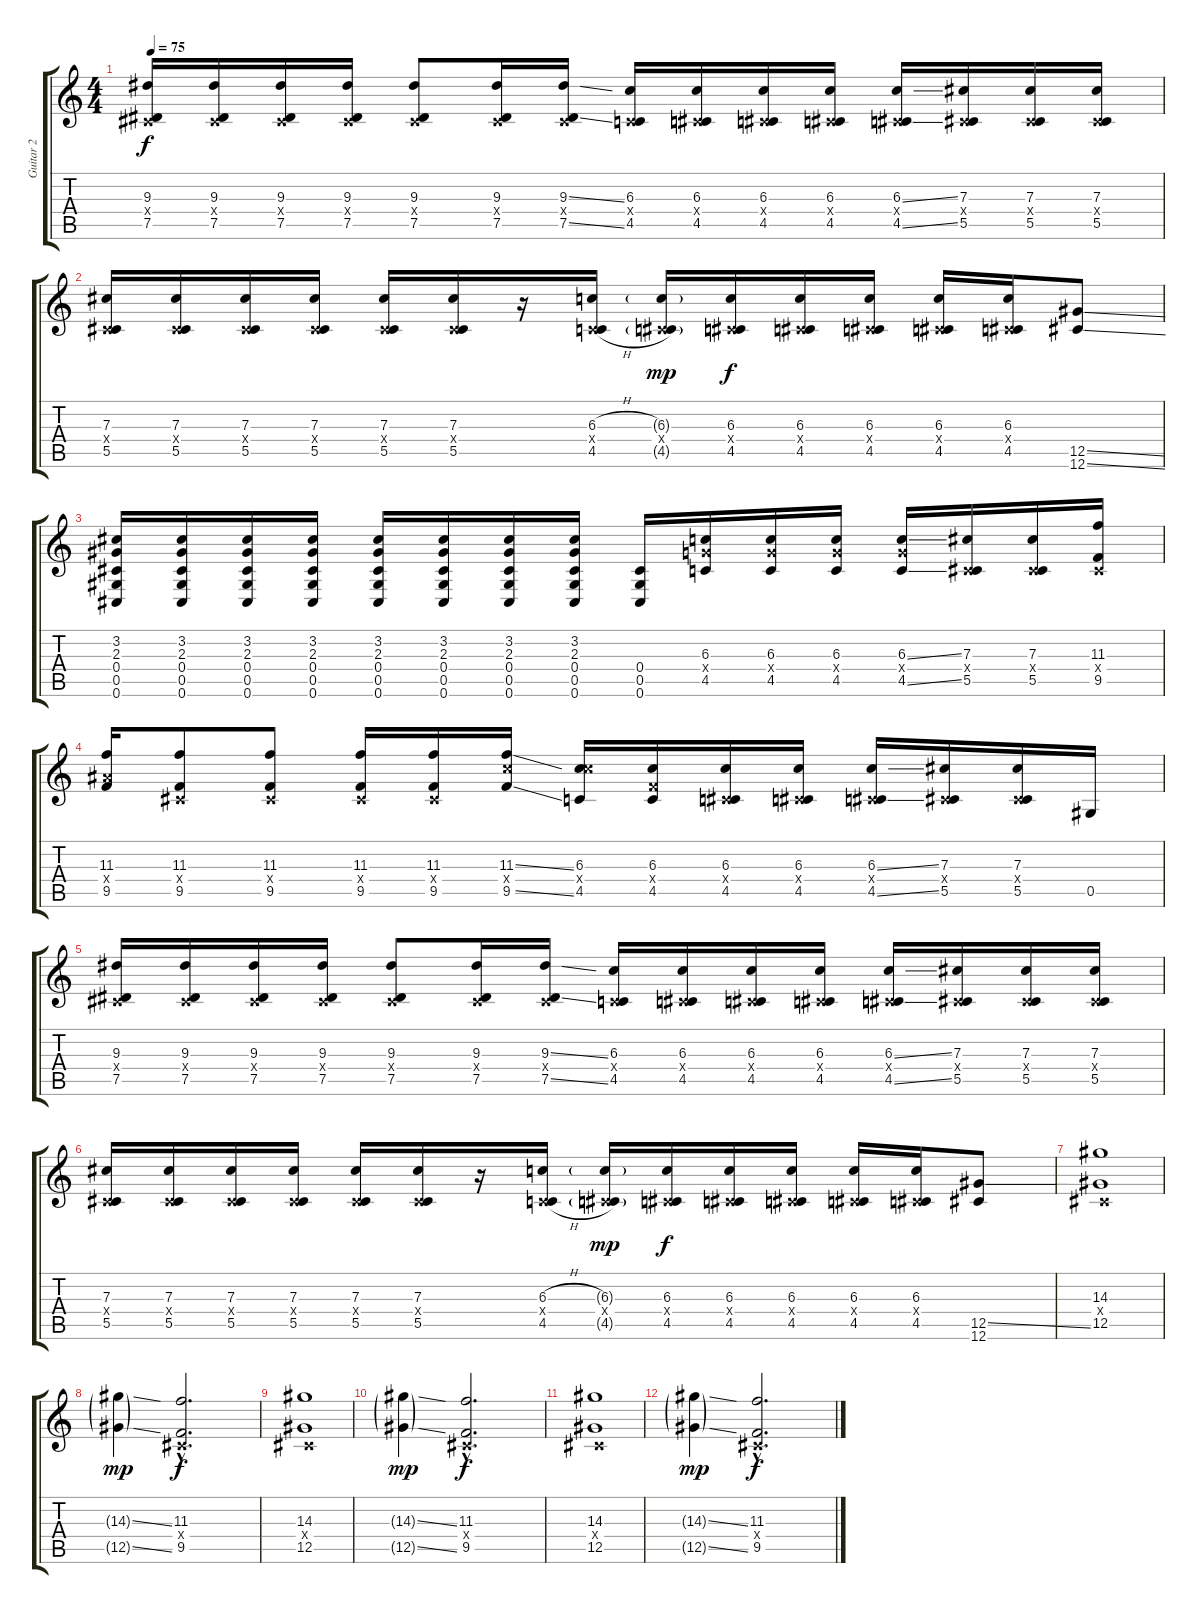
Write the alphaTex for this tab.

\track ("Guitar 2" "Guitar 2") {instrument distortionguitar}
\staff {score tabs}
\tuning (Eb4 Bb3 Gb3 Db3 Ab2 Db2) {hide}
\ts (4 4)
\tempo 75
\clef g2
\ks c
(9.3 0.4{x} 7.5).16{dy f} (9.3 0.4{x} 7.5).16 (9.3 0.4{x} 7.5).16 (9.3 0.4{x} 7.5).16 (9.3 0.4{x} 7.5).8 (9.3 0.4{x} 7.5).16 (9.3{ss} 0.4{x} 7.5{ss}).16 (6.3 0.4{x} 4.5).16 (6.3 0.4{x} 4.5).16 (6.3 0.4{x} 4.5).16 (6.3 0.4{x} 4.5).16 (6.3{ss} 0.4{x} 4.5{ss}).16 (7.3 0.4{x} 5.5).16 (7.3 0.4{x} 5.5).16 (7.3 0.4{x} 5.5).16 |
(7.3 0.4{x} 5.5).16 (7.3 0.4{x} 5.5).16 (7.3 0.4{x} 5.5).16 (7.3 0.4{x} 5.5).16 (7.3 0.4{x} 5.5).16 (7.3 0.4{x} 5.5).16 r.16 (6.3{h} 0.4{x} 4.5{h}).16 (6.3{g} 0.4{x} 4.5{g}).16{dy mp} (6.3 0.4{x} 4.5).16{dy f} (6.3 0.4{x} 4.5).16 (6.3 0.4{x} 4.5).16 (6.3 0.4{x} 4.5).16 (6.3 0.4{x} 4.5).16 (12.5{ss} 12.6{ss}).8 |
(3.2 2.3 0.4 0.5 0.6).16 (3.2 2.3 0.4 0.5 0.6).16 (3.2 2.3 0.4 0.5 0.6).16 (3.2 2.3 0.4 0.5 0.6).16 (3.2 2.3 0.4 0.5 0.6).16 (3.2 2.3 0.4 0.5 0.6).16 (3.2 2.3 0.4 0.5 0.6).16 (3.2 2.3 0.4 0.5 0.6).16 (0.4 0.5 0.6).16 (6.3 6.4{x} 4.5).16 (6.3 6.4{x} 4.5).16 (6.3 6.4{x} 4.5).16 (6.3{ss} 6.4{x} 4.5{ss}).16 (7.3 0.4{x} 5.5).16 (7.3 0.4{x} 5.5).16 (11.3 0.4{x} 9.5).16 |
(11.3 9.4{x} 9.5).16 (11.3 0.4{x} 9.5).8 (11.3 0.4{x} 9.5).8 (11.3 0.4{x} 9.5).16 (11.3 0.4{x} 9.5).16 (11.3{ss} 11.4{x} 9.5{ss}).16 (6.3 11.4{x} 4.5).16 (6.3 4.4{x} 4.5).16 (6.3 0.4{x} 4.5).16 (6.3 0.4{x} 4.5).16 (6.3{ss} 0.4{x} 4.5{ss}).16 (7.3 0.4{x} 5.5).16 (7.3 0.4{x} 5.5).16 0.5.16 |
(9.3 0.4{x} 7.5).16 (9.3 0.4{x} 7.5).16 (9.3 0.4{x} 7.5).16 (9.3 0.4{x} 7.5).16 (9.3 0.4{x} 7.5).8 (9.3 0.4{x} 7.5).16 (9.3{ss} 0.4{x} 7.5{ss}).16 (6.3 0.4{x} 4.5).16 (6.3 0.4{x} 4.5).16 (6.3 0.4{x} 4.5).16 (6.3 0.4{x} 4.5).16 (6.3{ss} 0.4{x} 4.5{ss}).16 (7.3 0.4{x} 5.5).16 (7.3 0.4{x} 5.5).16 (7.3 0.4{x} 5.5).16 |
(7.3 0.4{x} 5.5).16 (7.3 0.4{x} 5.5).16 (7.3 0.4{x} 5.5).16 (7.3 0.4{x} 5.5).16 (7.3 0.4{x} 5.5).16 (7.3 0.4{x} 5.5).16 r.16 (6.3{h} 0.4{x} 4.5{h}).16 (6.3{g} 0.4{x} 4.5{g}).16{dy mp} (6.3 0.4{x} 4.5).16{dy f} (6.3 0.4{x} 4.5).16 (6.3 0.4{x} 4.5).16 (6.3 0.4{x} 4.5).16 (6.3 0.4{x} 4.5).16 (12.5{ss} 12.6).8 |
(14.3 0.4{x} 12.5).1 |
(14.3{ss g} 12.5{ss g}).4{dy mp} (11.3{hac} 0.4{hac x} 9.5{hac}).2{d dy f} |
(14.3 0.4{x} 12.5).1{volume 6} |
(14.3{ss g} 12.5{ss g}).4{dy mp} (11.3{hac} 0.4{hac x} 9.5{hac}).2{d dy f} |
(14.3 0.4{x} 12.5).1 |
(14.3{ss g} 12.5{ss g}).4{dy mp} (11.3{hac} 0.4{hac x} 9.5{hac}).2{d dy f}
